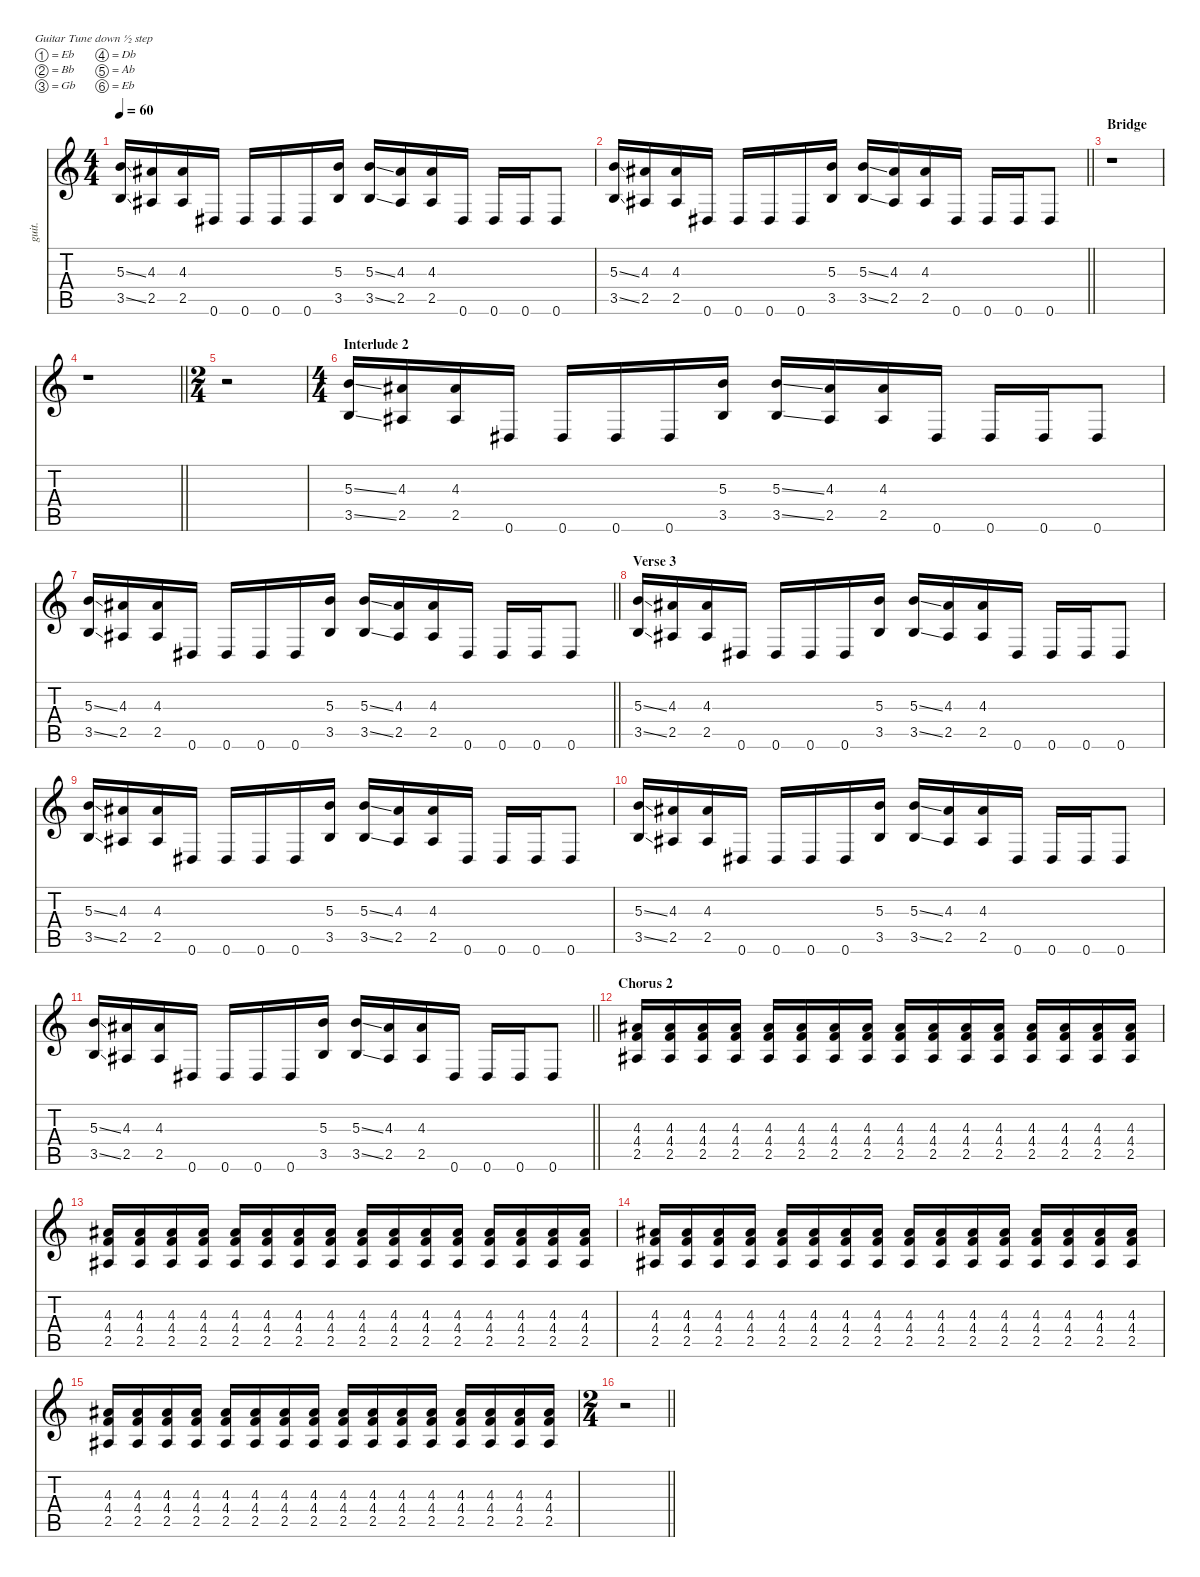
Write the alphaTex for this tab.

\defaultSystemsLayout 4
\hideDynamics
\bracketExtendMode nobrackets
\otherSystemsTrackNameOrientation horizontal
\track ("Guitar 2" "guit.") {defaultSystemsLayout 4 instrument distortionguitar}
\staff {score tabs}
\tuning (Eb4 Bb3 Gb3 Db3 Ab2 Eb2)
\ts (4 4)
\tempo 60
\clef g2
\ks c
(5.3{ss} 3.5{ss}).16{dy f beam Up} (4.3{acc #} 2.5{acc #}).16{beam Up} (4.3{acc #} 2.5{acc #}).16{beam Up} 0.6{acc #}.16{beam Up} 0.6{acc #}.16{beam Up} 0.6{acc #}.16{beam Up} 0.6{acc #}.16{beam Up} (5.3 3.5).16{beam Up} (5.3{ss} 3.5{ss}).16{beam Up} (4.3{acc #} 2.5{acc #}).16{beam Up} (4.3{acc #} 2.5{acc #}).16{beam Up} 0.6{acc #}.16{beam Up} 0.6{acc #}.16{beam Up} 0.6{acc #}.16{beam Up} 0.6{acc #}.8{beam Up} |
\barLineRight lightlight
(5.3{ss} 3.5{ss}).16{beam Up} (4.3{acc #} 2.5{acc #}).16{beam Up} (4.3{acc #} 2.5{acc #}).16{beam Up} 0.6{acc #}.16{beam Up} 0.6{acc #}.16{beam Up} 0.6{acc #}.16{beam Up} 0.6{acc #}.16{beam Up} (5.3 3.5).16{beam Up} (5.3{ss} 3.5{ss}).16{beam Up} (4.3{acc #} 2.5{acc #}).16{beam Up} (4.3{acc #} 2.5{acc #}).16{beam Up} 0.6{acc #}.16{beam Up} 0.6{acc #}.16{beam Up} 0.6{acc #}.16{beam Up} 0.6{acc #}.8{beam Up} |
\section ("" "Bridge")
r.1{beam Down} |
\barLineRight lightlight
r.1{beam Down} |
\ts (2 4)
\beaming (8 2 2)
r.2{beam Down} |
\ts (4 4)
\section ("" "Interlude 2")
(5.3{ss} 3.5{ss}).16{beam Up} (4.3{acc #} 2.5{acc #}).16{beam Up} (4.3{acc #} 2.5{acc #}).16{beam Up} 0.6{acc #}.16{beam Up} 0.6{acc #}.16{beam Up} 0.6{acc #}.16{beam Up} 0.6{acc #}.16{beam Up} (5.3 3.5).16{beam Up} (5.3{ss} 3.5{ss}).16{beam Up} (4.3{acc #} 2.5{acc #}).16{beam Up} (4.3{acc #} 2.5{acc #}).16{beam Up} 0.6{acc #}.16{beam Up} 0.6{acc #}.16{beam Up} 0.6{acc #}.16{beam Up} 0.6{acc #}.8{beam Up} |
\barLineRight lightlight
(5.3{ss} 3.5{ss}).16{beam Up} (4.3{acc #} 2.5{acc #}).16{beam Up} (4.3{acc #} 2.5{acc #}).16{beam Up} 0.6{acc #}.16{beam Up} 0.6{acc #}.16{beam Up} 0.6{acc #}.16{beam Up} 0.6{acc #}.16{beam Up} (5.3 3.5).16{beam Up} (5.3{ss} 3.5{ss}).16{beam Up} (4.3{acc #} 2.5{acc #}).16{beam Up} (4.3{acc #} 2.5{acc #}).16{beam Up} 0.6{acc #}.16{beam Up} 0.6{acc #}.16{beam Up} 0.6{acc #}.16{beam Up} 0.6{acc #}.8{beam Up} |
\section ("" "Verse 3")
(5.3{ss} 3.5{ss}).16{beam Up} (4.3{acc #} 2.5{acc #}).16{beam Up} (4.3{acc #} 2.5{acc #}).16{beam Up} 0.6{acc #}.16{beam Up} 0.6{acc #}.16{beam Up} 0.6{acc #}.16{beam Up} 0.6{acc #}.16{beam Up} (5.3 3.5).16{beam Up} (5.3{ss} 3.5{ss}).16{beam Up} (4.3{acc #} 2.5{acc #}).16{beam Up} (4.3{acc #} 2.5{acc #}).16{beam Up} 0.6{acc #}.16{beam Up} 0.6{acc #}.16{beam Up} 0.6{acc #}.16{beam Up} 0.6{acc #}.8{beam Up} |
(5.3{ss} 3.5{ss}).16{beam Up} (4.3{acc #} 2.5{acc #}).16{beam Up} (4.3{acc #} 2.5{acc #}).16{beam Up} 0.6{acc #}.16{beam Up} 0.6{acc #}.16{beam Up} 0.6{acc #}.16{beam Up} 0.6{acc #}.16{beam Up} (5.3 3.5).16{beam Up} (5.3{ss} 3.5{ss}).16{beam Up} (4.3{acc #} 2.5{acc #}).16{beam Up} (4.3{acc #} 2.5{acc #}).16{beam Up} 0.6{acc #}.16{beam Up} 0.6{acc #}.16{beam Up} 0.6{acc #}.16{beam Up} 0.6{acc #}.8{beam Up} |
(5.3{ss} 3.5{ss}).16{beam Up} (4.3{acc #} 2.5{acc #}).16{beam Up} (4.3{acc #} 2.5{acc #}).16{beam Up} 0.6{acc #}.16{beam Up} 0.6{acc #}.16{beam Up} 0.6{acc #}.16{beam Up} 0.6{acc #}.16{beam Up} (5.3 3.5).16{beam Up} (5.3{ss} 3.5{ss}).16{beam Up} (4.3{acc #} 2.5{acc #}).16{beam Up} (4.3{acc #} 2.5{acc #}).16{beam Up} 0.6{acc #}.16{beam Up} 0.6{acc #}.16{beam Up} 0.6{acc #}.16{beam Up} 0.6{acc #}.8{beam Up} |
\barLineRight lightlight
(5.3{ss} 3.5{ss}).16{beam Up} (4.3{acc #} 2.5{acc #}).16{beam Up} (4.3{acc #} 2.5{acc #}).16{beam Up} 0.6{acc #}.16{beam Up} 0.6{acc #}.16{beam Up} 0.6{acc #}.16{beam Up} 0.6{acc #}.16{beam Up} (5.3 3.5).16{beam Up} (5.3{ss} 3.5{ss}).16{beam Up} (4.3{acc #} 2.5{acc #}).16{beam Up} (4.3{acc #} 2.5{acc #}).16{beam Up} 0.6{acc #}.16{beam Up} 0.6{acc #}.16{beam Up} 0.6{acc #}.16{beam Up} 0.6{acc #}.8{beam Up} |
\section ("" "Chorus 2")
(4.3{acc #} 4.4 2.5{acc #}).16{beam Up} (4.3{acc #} 4.4 2.5{acc #}).16{beam Up} (4.3{acc #} 4.4 2.5{acc #}).16{beam Up} (4.3{acc #} 4.4 2.5{acc #}).16{beam Up} (4.3{acc #} 4.4 2.5{acc #}).16{beam Up} (4.3{acc #} 4.4 2.5{acc #}).16{beam Up} (4.3{acc #} 4.4 2.5{acc #}).16{beam Up} (4.3{acc #} 4.4 2.5{acc #}).16{beam Up} (4.3{acc #} 4.4 2.5{acc #}).16{beam Up} (4.3{acc #} 4.4 2.5{acc #}).16{beam Up} (4.3{acc #} 4.4 2.5{acc #}).16{beam Up} (4.3{acc #} 4.4 2.5{acc #}).16{beam Up} (4.3{acc #} 4.4 2.5{acc #}).16{beam Up} (4.3{acc #} 4.4 2.5{acc #}).16{beam Up} (4.3{acc #} 4.4 2.5{acc #}).16{beam Up} (4.3{acc #} 4.4 2.5{acc #}).16{beam Up} |
(4.3{acc #} 4.4 2.5{acc #}).16{beam Up} (4.3{acc #} 4.4 2.5{acc #}).16{beam Up} (4.3{acc #} 4.4 2.5{acc #}).16{beam Up} (4.3{acc #} 4.4 2.5{acc #}).16{beam Up} (4.3{acc #} 4.4 2.5{acc #}).16{beam Up} (4.3{acc #} 4.4 2.5{acc #}).16{beam Up} (4.3{acc #} 4.4 2.5{acc #}).16{beam Up} (4.3{acc #} 4.4 2.5{acc #}).16{beam Up} (4.3{acc #} 4.4 2.5{acc #}).16{beam Up} (4.3{acc #} 4.4 2.5{acc #}).16{beam Up} (4.3{acc #} 4.4 2.5{acc #}).16{beam Up} (4.3{acc #} 4.4 2.5{acc #}).16{beam Up} (4.3{acc #} 4.4 2.5{acc #}).16{beam Up} (4.3{acc #} 4.4 2.5{acc #}).16{beam Up} (4.3{acc #} 4.4 2.5{acc #}).16{beam Up} (4.3{acc #} 4.4 2.5{acc #}).16{beam Up} |
(4.3{acc #} 4.4 2.5{acc #}).16{beam Up} (4.3{acc #} 4.4 2.5{acc #}).16{beam Up} (4.3{acc #} 4.4 2.5{acc #}).16{beam Up} (4.3{acc #} 4.4 2.5{acc #}).16{beam Up} (4.3{acc #} 4.4 2.5{acc #}).16{beam Up} (4.3{acc #} 4.4 2.5{acc #}).16{beam Up} (4.3{acc #} 4.4 2.5{acc #}).16{beam Up} (4.3{acc #} 4.4 2.5{acc #}).16{beam Up} (4.3{acc #} 4.4 2.5{acc #}).16{beam Up} (4.3{acc #} 4.4 2.5{acc #}).16{beam Up} (4.3{acc #} 4.4 2.5{acc #}).16{beam Up} (4.3{acc #} 4.4 2.5{acc #}).16{beam Up} (4.3{acc #} 4.4 2.5{acc #}).16{beam Up} (4.3{acc #} 4.4 2.5{acc #}).16{beam Up} (4.3{acc #} 4.4 2.5{acc #}).16{beam Up} (4.3{acc #} 4.4 2.5{acc #}).16{beam Up} |
(4.3{acc #} 4.4 2.5{acc #}).16{beam Up} (4.3{acc #} 4.4 2.5{acc #}).16{beam Up} (4.3{acc #} 4.4 2.5{acc #}).16{beam Up} (4.3{acc #} 4.4 2.5{acc #}).16{beam Up} (4.3{acc #} 4.4 2.5{acc #}).16{beam Up} (4.3{acc #} 4.4 2.5{acc #}).16{beam Up} (4.3{acc #} 4.4 2.5{acc #}).16{beam Up} (4.3{acc #} 4.4 2.5{acc #}).16{beam Up} (4.3{acc #} 4.4 2.5{acc #}).16{beam Up} (4.3{acc #} 4.4 2.5{acc #}).16{beam Up} (4.3{acc #} 4.4 2.5{acc #}).16{beam Up} (4.3{acc #} 4.4 2.5{acc #}).16{beam Up} (4.3{acc #} 4.4 2.5{acc #}).16{beam Up} (4.3{acc #} 4.4 2.5{acc #}).16{beam Up} (4.3{acc #} 4.4 2.5{acc #}).16{beam Up} (4.3{acc #} 4.4 2.5{acc #}).16{beam Up} |
\ts (2 4)
\barLineRight lightlight
r.2{beam Down}
